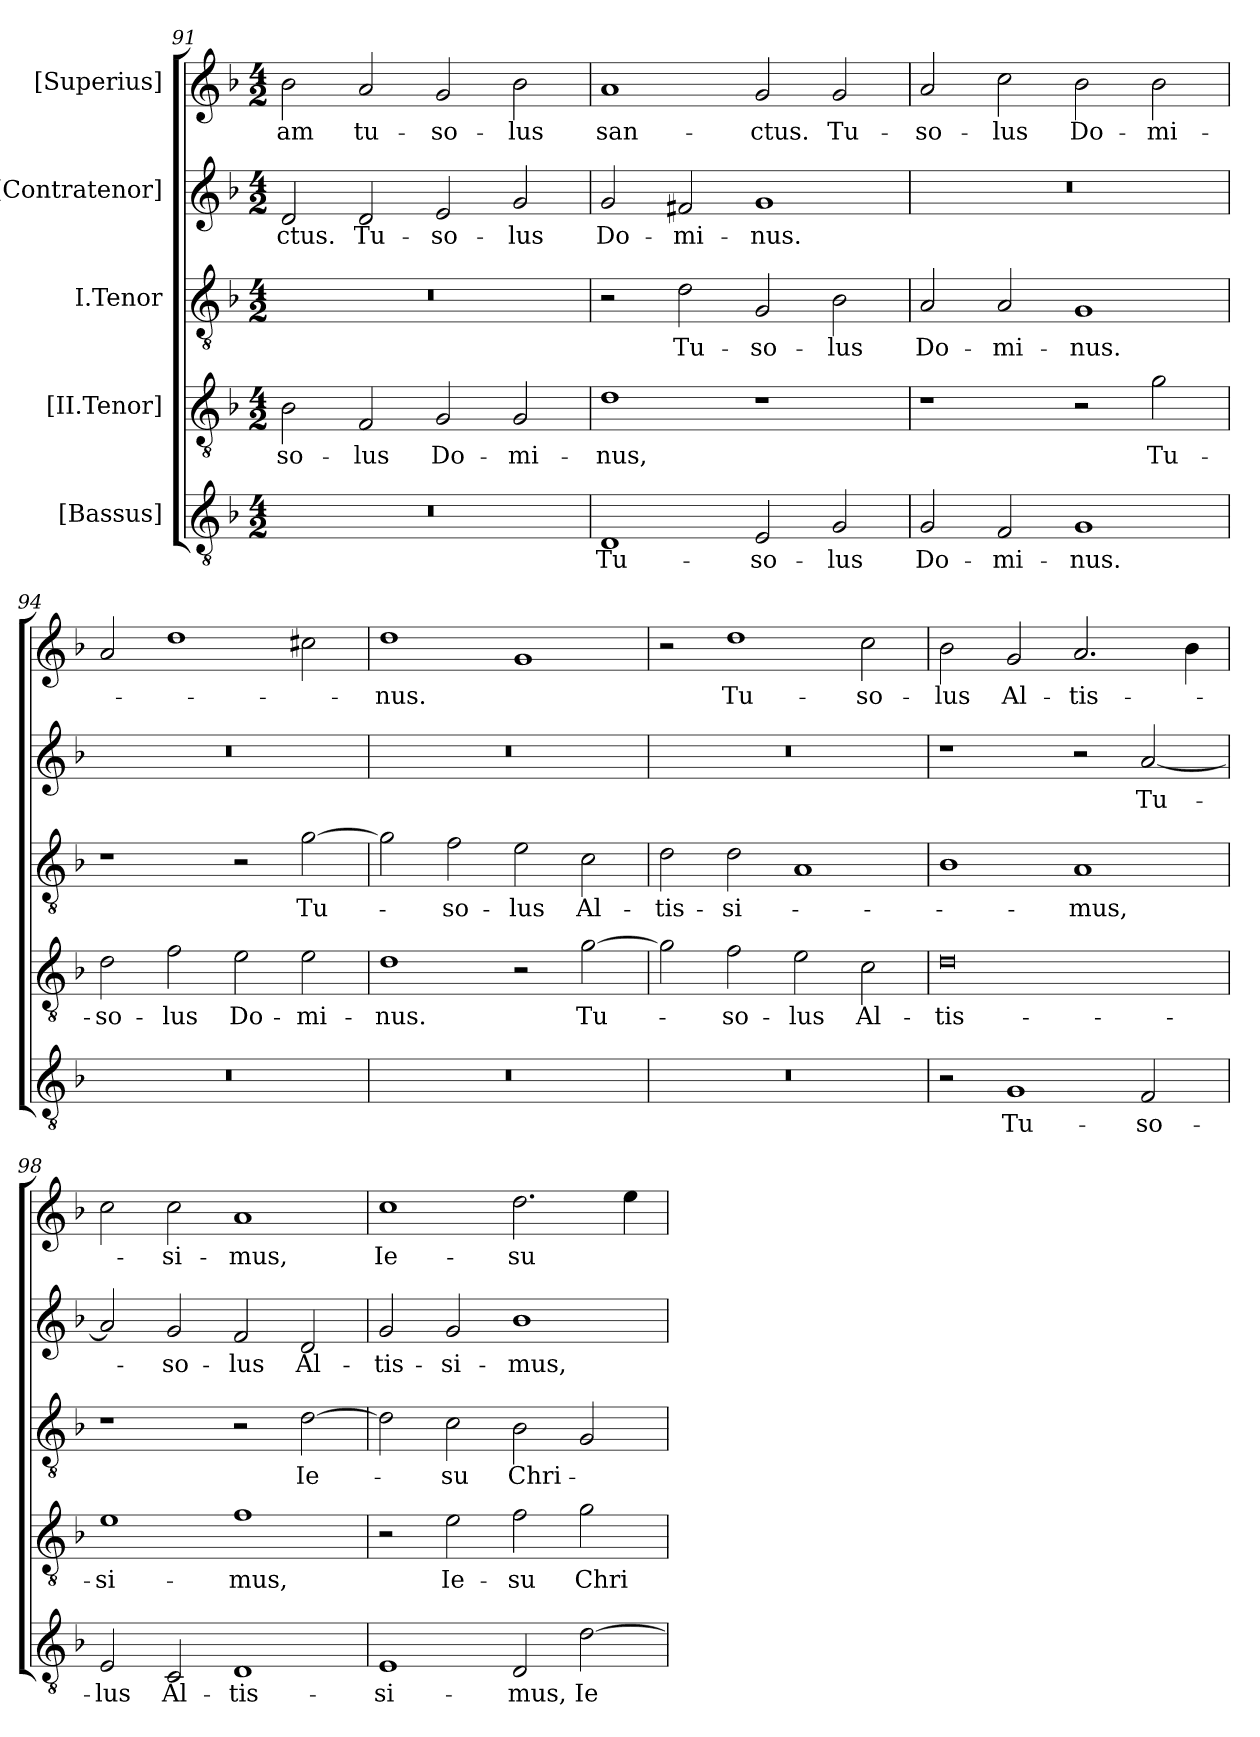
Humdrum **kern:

**kern	**text	**kern	**text	**kern	**text	**kern	**text	**kern	**text
*part5	*part5	*part4	*part4	*part3	*part3	*part2	*part2	*part1	*part1
*staff5	*staff5	*staff4	*staff4	*staff3	*staff3	*staff2	*staff2	*staff1	*staff1
*I"[Bassus]	*	*I"[II.Tenor]	*	*I"I.Tenor	*	*I"[Contratenor]	*	*I"[Superius]	*
*clefGv2	*	*clefGv2	*	*clefGv2	*	*clefG2	*	*clefG2	*
*k[b-]	*	*k[b-]	*	*k[b-]	*	*k[b-]	*	*k[b-]	*
*M4/2	*	*M4/2	*	*M4/2	*	*M4/2	*	*M4/2	*
=91	=91	=91	=91	=91	=91	=91	=91	=91	=91
0r	.	2B-\	so-	0r	.	2d/	-ctus.	2b-\	-am
.	.	2F/	-lus	.	.	2d/	Tu-	2a/	tu-
.	.	2G/	Do-	.	.	2e/	so-	2g/	so-
.	.	2G/	-mi-	.	.	2g/	-lus	2b-\	-lus
=92	=92	=92	=92	=92	=92	=92	=92	=92	=92
1D/	Tu-	1d\	-nus,	2r	.	2g/	Do-	1a/	san-
.	.	.	.	2d\	Tu-	2f#X/	-mi-	.	.
2E/	so-	1r	.	2G/	so-	1g/	-nus.	2g/	-ctus.
2G/	-lus	.	.	2B-\	-lus	.	.	2g/	Tu-
=93	=93	=93	=93	=93	=93	=93	=93	=93	=93
2G/	Do-	1r	.	2A/	Do-	0r	.	2a/	so-
2F/	-mi-	.	.	2A/	-mi-	.	.	2cc\	-lus
1G/	-nus.	2r	.	1G/	-nus.	.	.	2b-\	Do-
.	.	2g\	Tu-	.	.	.	.	2b-\	-mi-
=94	=94	=94	=94	=94	=94	=94	=94	=94	=94
0r	.	2d\	so-	1r	.	0r	.	2a/	.
.	.	2f\	-lus	.	.	.	.	1dd\	.
.	.	2e\	Do-	2r	.	.	.	.	.
.	.	2e\	-mi-	[2g\	Tu-	.	.	2cc#X\	.
=95	=95	=95	=95	=95	=95	=95	=95	=95	=95
0r	.	1d\	-nus.	2g\]	.	0r	.	1dd\	-nus.
.	.	.	.	2f\	so-	.	.	.	.
.	.	2r	.	2e\	-lus	.	.	1g/	.
.	.	[2g\	Tu-	2c\	Al-	.	.	.	.
=96	=96	=96	=96	=96	=96	=96	=96	=96	=96
0r	.	2g\]	.	2d\	-tis-	0r	.	2r	.
.	.	2f\	so-	2d\	-si-	.	.	1dd\	Tu-
.	.	2e\	-lus	1A/	.	.	.	.	.
.	.	2c\	Al-	.	.	.	.	2cc\	so-
=97	=97	=97	=97	=97	=97	=97	=97	=97	=97
2r	.	0d\	-tis-	1B-\	.	1r	.	2b-\	-lus
1G/	Tu-	.	.	.	.	.	.	2g/	Al-
.	.	.	.	1A/	-mus,	2r	.	2.a/	-tis-
2F/	so-	.	.	.	.	[2a/	Tu-	.	.
.	.	.	.	.	.	.	.	4b-\	.
=98	=98	=98	=98	=98	=98	=98	=98	=98	=98
2E/	-lus	1e\	-si-	1r	.	2a/]	.	2cc\	.
2C/	Al-	.	.	.	.	2g/	so-	2cc\	-si-
1D/	-tis-	1f\	-mus,	2r	.	2f/	-lus	1a/	-mus,
.	.	.	.	[2d\	Ie-	2d/	Al-	.	.
=99	=99	=99	=99	=99	=99	=99	=99	=99	=99
1E/	-si-	2r	.	2d\]	.	2g/	-tis-	1cc\	Ie-
.	.	2e\	Ie-	2c\	-su	2g/	-si-	.	.
2D/	-mus,	2f\	-su	2B-\	Chri-	1b-\	-mus,	2.dd\	-su
[2d\	Ie-	2g\	Chri-	2G/	.	.	.	.	.
.	.	.	.	.	.	.	.	4ee\	.
=	=	=	=	=	=	=	=	=	=
*-	*-	*-	*-	*-	*-	*-	*-	*-	*-
